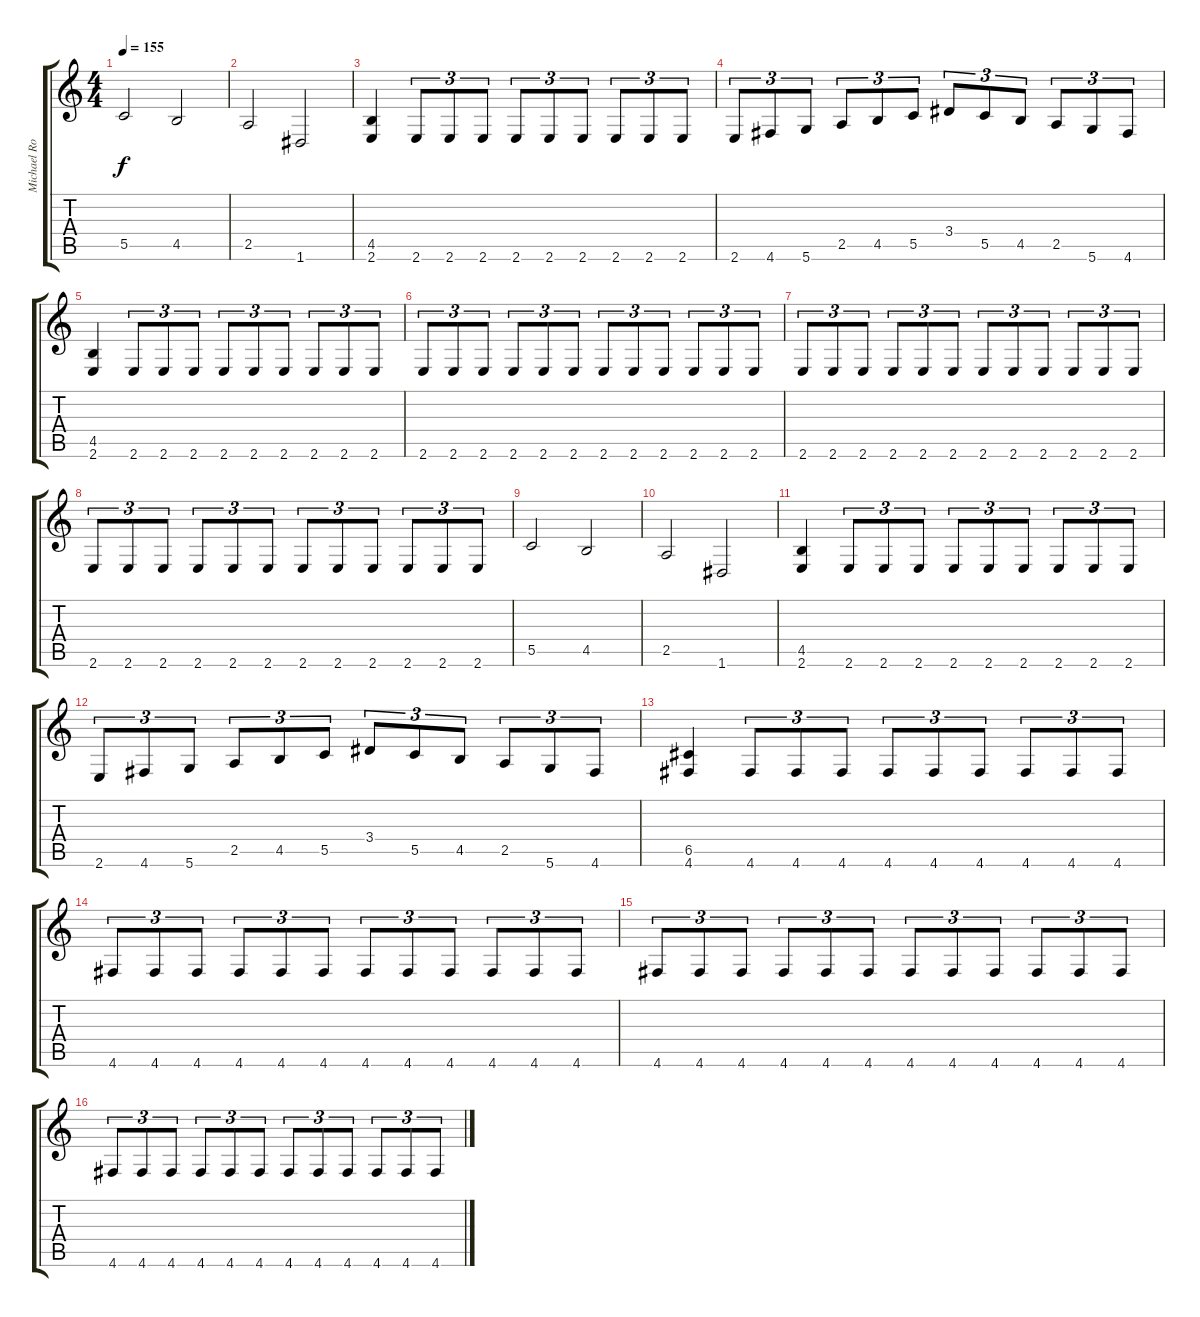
\track ("Michael Romeo - GUITARE RYTHMIQUE" "Michael Ro") {instrument distortionguitar}
\staff {score tabs}
\tuning (D4 A3 F3 C3 G2 D2) {hide}
\ts (4 4)
\tempo 155
\clef g2
\ks c
5.5.2{dy f} 4.5.2 |
2.5.2 1.6.2 |
(4.5 2.6).4 2.6.8{tu (3 2)} 2.6.8{tu (3 2)} 2.6.8{tu (3 2)} 2.6.8{tu (3 2)} 2.6.8{tu (3 2)} 2.6.8{tu (3 2)} 2.6.8{tu (3 2)} 2.6.8{tu (3 2)} 2.6.8{tu (3 2)} |
2.6.8{tu (3 2)} 4.6.8{tu (3 2)} 5.6.8{tu (3 2)} 2.5.8{tu (3 2)} 4.5.8{tu (3 2)} 5.5.8{tu (3 2)} 3.4.8{tu (3 2)} 5.5.8{tu (3 2)} 4.5.8{tu (3 2)} 2.5.8{tu (3 2)} 5.6.8{tu (3 2)} 4.6.8{tu (3 2)} |
(4.5 2.6).4 2.6.8{tu (3 2)} 2.6.8{tu (3 2)} 2.6.8{tu (3 2)} 2.6.8{tu (3 2)} 2.6.8{tu (3 2)} 2.6.8{tu (3 2)} 2.6.8{tu (3 2)} 2.6.8{tu (3 2)} 2.6.8{tu (3 2)} |
2.6.8{tu (3 2)} 2.6.8{tu (3 2)} 2.6.8{tu (3 2)} 2.6.8{tu (3 2)} 2.6.8{tu (3 2)} 2.6.8{tu (3 2)} 2.6.8{tu (3 2)} 2.6.8{tu (3 2)} 2.6.8{tu (3 2)} 2.6.8{tu (3 2)} 2.6.8{tu (3 2)} 2.6.8{tu (3 2)} |
2.6.8{tu (3 2)} 2.6.8{tu (3 2)} 2.6.8{tu (3 2)} 2.6.8{tu (3 2)} 2.6.8{tu (3 2)} 2.6.8{tu (3 2)} 2.6.8{tu (3 2)} 2.6.8{tu (3 2)} 2.6.8{tu (3 2)} 2.6.8{tu (3 2)} 2.6.8{tu (3 2)} 2.6.8{tu (3 2)} |
2.6.8{tu (3 2)} 2.6.8{tu (3 2)} 2.6.8{tu (3 2)} 2.6.8{tu (3 2)} 2.6.8{tu (3 2)} 2.6.8{tu (3 2)} 2.6.8{tu (3 2)} 2.6.8{tu (3 2)} 2.6.8{tu (3 2)} 2.6.8{tu (3 2)} 2.6.8{tu (3 2)} 2.6.8{tu (3 2)} |
5.5.2 4.5.2 |
2.5.2 1.6.2 |
(4.5 2.6).4 2.6.8{tu (3 2)} 2.6.8{tu (3 2)} 2.6.8{tu (3 2)} 2.6.8{tu (3 2)} 2.6.8{tu (3 2)} 2.6.8{tu (3 2)} 2.6.8{tu (3 2)} 2.6.8{tu (3 2)} 2.6.8{tu (3 2)} |
2.6.8{tu (3 2)} 4.6.8{tu (3 2)} 5.6.8{tu (3 2)} 2.5.8{tu (3 2)} 4.5.8{tu (3 2)} 5.5.8{tu (3 2)} 3.4.8{tu (3 2)} 5.5.8{tu (3 2)} 4.5.8{tu (3 2)} 2.5.8{tu (3 2)} 5.6.8{tu (3 2)} 4.6.8{tu (3 2)} |
(6.5 4.6).4 4.6.8{tu (3 2)} 4.6.8{tu (3 2)} 4.6.8{tu (3 2)} 4.6.8{tu (3 2)} 4.6.8{tu (3 2)} 4.6.8{tu (3 2)} 4.6.8{tu (3 2)} 4.6.8{tu (3 2)} 4.6.8{tu (3 2)} |
4.6.8{tu (3 2)} 4.6.8{tu (3 2)} 4.6.8{tu (3 2)} 4.6.8{tu (3 2)} 4.6.8{tu (3 2)} 4.6.8{tu (3 2)} 4.6.8{tu (3 2)} 4.6.8{tu (3 2)} 4.6.8{tu (3 2)} 4.6.8{tu (3 2)} 4.6.8{tu (3 2)} 4.6.8{tu (3 2)} |
4.6.8{tu (3 2)} 4.6.8{tu (3 2)} 4.6.8{tu (3 2)} 4.6.8{tu (3 2)} 4.6.8{tu (3 2)} 4.6.8{tu (3 2)} 4.6.8{tu (3 2)} 4.6.8{tu (3 2)} 4.6.8{tu (3 2)} 4.6.8{tu (3 2)} 4.6.8{tu (3 2)} 4.6.8{tu (3 2)} |
4.6.8{tu (3 2)} 4.6.8{tu (3 2)} 4.6.8{tu (3 2)} 4.6.8{tu (3 2)} 4.6.8{tu (3 2)} 4.6.8{tu (3 2)} 4.6.8{tu (3 2)} 4.6.8{tu (3 2)} 4.6.8{tu (3 2)} 4.6.8{tu (3 2)} 4.6.8{tu (3 2)} 4.6.8{tu (3 2)}
